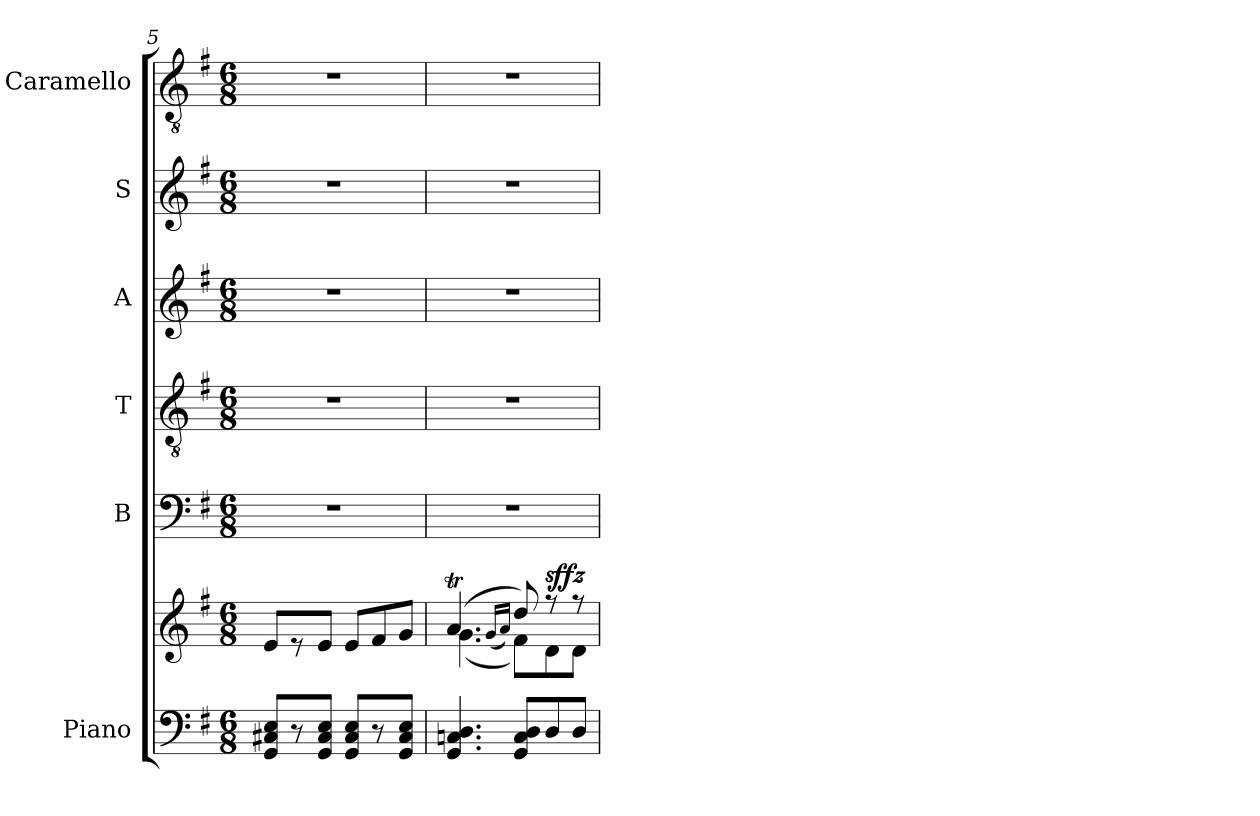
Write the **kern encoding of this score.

**kern	**kern	**dynam	**kern	**kern	**kern	**kern	**kern
*part6	*part6	*part6	*part5	*part4	*part3	*part2	*part1
*staff7	*staff6	*staff6/7	*staff5	*staff4	*staff3	*staff2	*staff1
*I"Piano	*	*	*I"B	*I"T	*I"A	*I"S	*I"Caramello
*I'Pno	*	*	*I'B	*I'T	*I'A	*I'S	*
*clefF4	*clefG2	*	*clefF4	*clefGv2	*clefG2	*clefG2	*clefGv2
*k[f#]	*k[f#]	*	*k[f#]	*k[f#]	*k[f#]	*k[f#]	*k[f#]
*M6/8	*M6/8	*	*M6/8	*M6/8	*M6/8	*M6/8	*M6/8
=5	=5	=5	=5	=5	=5	=5	=5
8GG/ 8C#X/ 8E/L	8e/L	.	2.r	2.r	2.r	2.r	2.r
8r	8r	.	.	.	.	.	.
8GG/ 8C#/ 8E/J	8e/J	.	.	.	.	.	.
8GG/ 8C#/ 8E/L	8e/L	.	.	.	.	.	.
8r	8f#/	.	.	.	.	.	.
8GG/ 8C#/ 8E/J	8g/J	.	.	.	.	.	.
=6	=6	=6	=6	=6	=6	=6	=6
*	*^	*	*	*	*	*	*
4.GG/ 4.Cn/ 4.D/	(>4.aT/	(<4.g\	.	2.r	2.r	2.r	2.r	2.r
.	(<16qg/LL	.	.	.	.	.	.	.
.	16qa/JJ)	.	.	.	.	.	.	.
8GG/ 8C/ 8D/L	8dd/)	8f#\L)	.	.	.	.	.	.
!	!	!	!LO:DY:a	!	!	!	!	!
8D/	8r	8d\	sffz	.	.	.	.	.
8D/J	8r	8d\J	.	.	.	.	.	.
*	*v	*v	*	*	*	*	*	*
=	=	=	=	=	=	=	=
*-	*-	*-	*-	*-	*-	*-	*-
